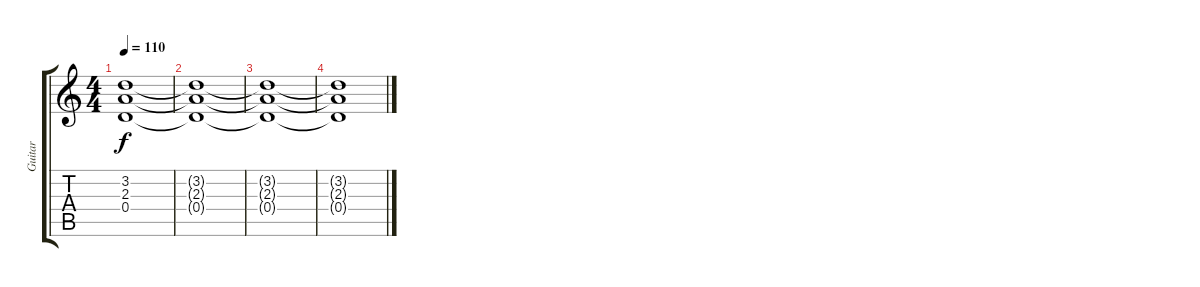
\track ("Guitar" "Guitar") {instrument distortionguitar}
\staff {score tabs}
\tuning (E4 B3 G3 D3 A2 D2) {hide}
\ts (4 4)
\tempo 110
\clef g2
\ks c
(3.2 2.3 0.4).1{dy f volume 0} |
(3.2{t} 2.3{t} 0.4{t}).1 |
(3.2{t} 2.3{t} 0.4{t}).1 |
(3.2{t} 2.3{t} 0.4{t}).1
